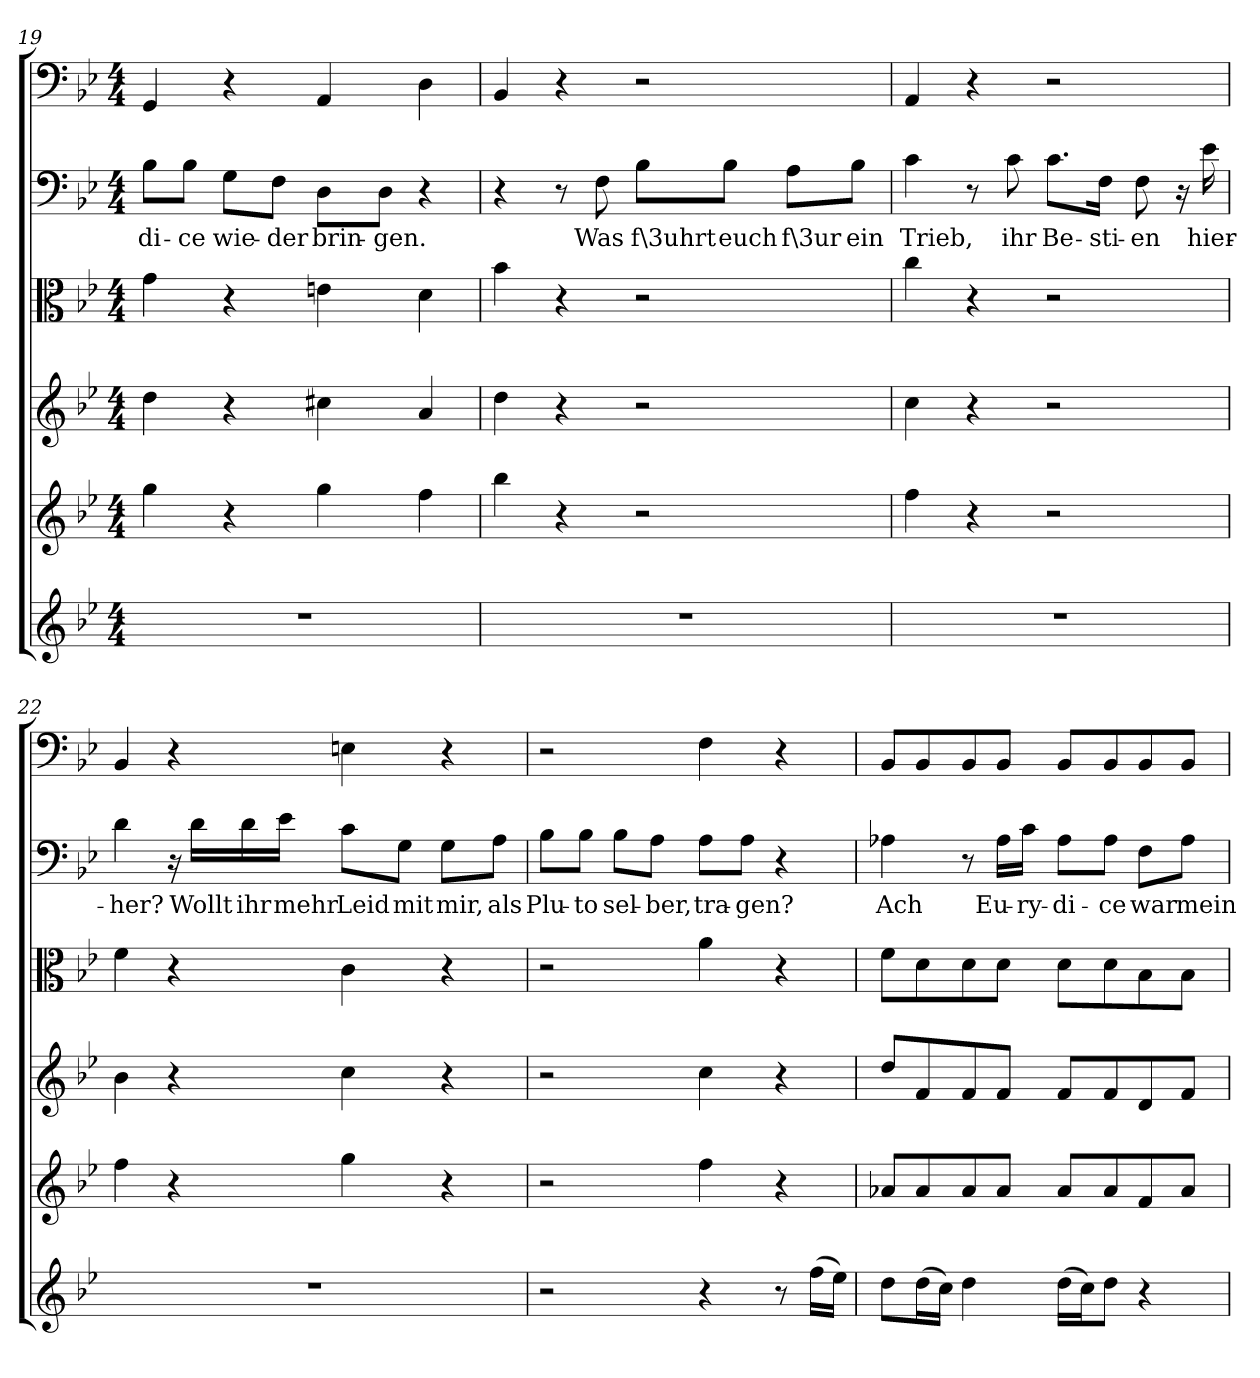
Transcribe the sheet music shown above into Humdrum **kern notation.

**kern	**kern	**kern	**kern	**kern	**text	**kern
*part6	*part5	*part4	*part3	*part2	*part2	*part1
*staff6	*staff5	*staff4	*staff3	*staff2	*staff2	*staff1
*clefG2	*clefG2	*clefG2	*clefC3	*clefF4	*	*clefF4
*k[b-e-]	*k[b-e-]	*k[b-e-]	*k[b-e-]	*k[b-e-]	*	*k[b-e-]
*B-:	*B-:	*B-:	*B-:	*B-:	*	*B-:
*M4/4	*M4/4	*M4/4	*M4/4	*M4/4	*	*M4/4
=19	=19	=19	=19	=19	=19	=19
1r	4gg"\	4dd"\	4g"\	8B-"\L	-di-	4GG"/
.	.	.	.	8B-"\J	-ce	.
.	4r	4r	4r	8G"\L	wie-	4r
.	.	.	.	8F"\J	-der	.
.	4gg"\	4cc#X"\	4en"\	8D"\L	brin-	4AA"/
.	.	.	.	8D"\J	-gen.	.
.	4ff"\	4a"/	4d"\	4r	.	4D"\
=20	=20	=20	=20	=20	=20	=20
1r	4bb-"\	4dd"\	4b-"\	4r	.	4BB-"/
.	4r	4r	4r	8r	.	4r
.	.	.	.	8F"\	Was	.
.	2r	2r	2r	8B-"\L	f\3uhrt	2r
.	.	.	.	8B-"\J	euch	.
.	.	.	.	8A"\L	f\3ur	.
.	.	.	.	8B-"\J	ein	.
=21	=21	=21	=21	=21	=21	=21
1r	4ff"\	4cc"\	4cc"\	4c"\	Trieb,	4AA"/
.	4r	4r	4r	8r	.	4r
.	.	.	.	8c"\	ihr	.
.	2r	2r	2r	8.c"\L	Be-	2r
.	.	.	.	16F"\Jk	-sti-	.
.	.	.	.	8F"\	-en	.
.	.	.	.	16r	.	.
.	.	.	.	16e-"\	hier-	.
=22	=22	=22	=22	=22	=22	=22
1r	4ff"\	4b-"\	4f"\	4d"\	-her?	4BB-"/
.	4r	4r	4r	16r	.	4r
.	.	.	.	16d"\LL	Wollt	.
.	.	.	.	16d"\	ihr	.
.	.	.	.	16e-"\JJ	mehr	.
.	4gg"\	4cc"\	4c"\	8c"\L	Leid	4En"\
.	.	.	.	8G"\J	mit	.
.	4r	4r	4r	8G"\L	mir,	4r
.	.	.	.	8A"\J	als	.
=23	=23	=23	=23	=23	=23	=23
2r	2r	2r	2r	8B-"\L	Plu-	2r
.	.	.	.	8B-"\J	-to	.
.	.	.	.	8B-"\L	sel-	.
.	.	.	.	8A"\J	-ber,	.
4r	4ff"\	4cc"\	4a"\	8A"\L	tra-	4F"\
.	.	.	.	8A"\J	-gen?	.
8r	4r	4r	4r	4r	.	4r
(16ff\LL	.	.	.	.	.	.
16ee-\JJ)	.	.	.	.	.	.
=24	=24	=24	=24	=24	=24	=24
8dd\L	8a-X"/L	8dd"/L	8f"\L	4A-X"\	Ach	8BB-"/L
(16dd\L	8a-"/	8f"/	8d"\	.	.	8BB-"/
16cc\JJ)	.	.	.	.	.	.
4dd\	8a-"/	8f"/	8d"\	8r	.	8BB-"/
.	8a-"/J	8f"/J	8d"\J	16A-"\LL	Eu-	8BB-"/J
.	.	.	.	16c"\JJ	-ry-	.
(16dd\LL	8a-"/L	8f"/L	8d"\L	8A-"\L	-di-	8BB-"/L
16cc\J)	.	.	.	.	.	.
8dd\J	8a-"/	8f"/	8d"\	8A-"\J	-ce	8BB-"/
4r	8f"/	8d"/	8B-"\	8F"\L	war	8BB-"/
.	8a-"/J	8f"/J	8B-"\J	8A-"\J	mein	8BB-"/J
=	=	=	=	=	=	=
*-	*-	*-	*-	*-	*-	*-
